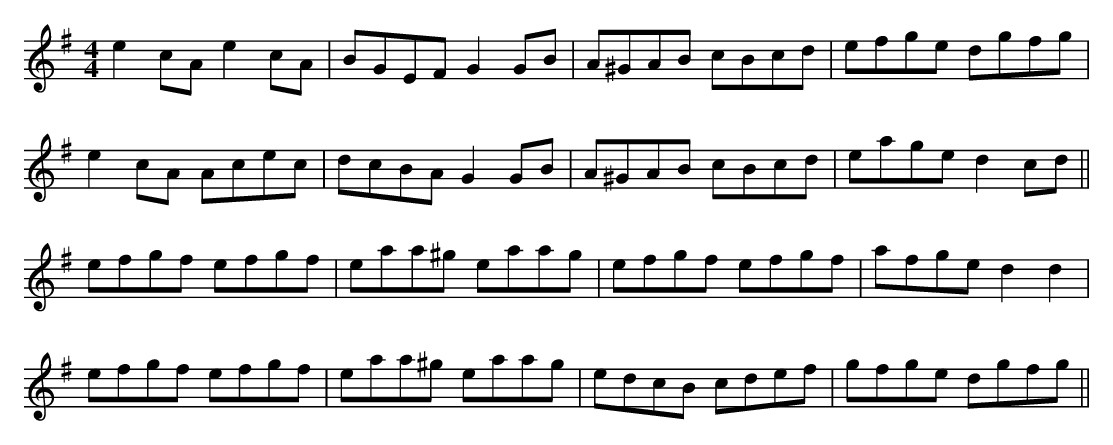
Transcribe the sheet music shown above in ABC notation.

X:1
M:4/4
K:Ador
e2cA e2cA|BGEF G2GB|A^GAB cBcd|efge dgfg|
e2cA Acec|dcBA G2GB|A^GAB cBcd|eage d2cd||
efgf efgf|eaa^g eaag|efgf efgf|afge d2d2|
efgf efgf|eaa^g eaag|edcB cdef|gfge dgfg||
